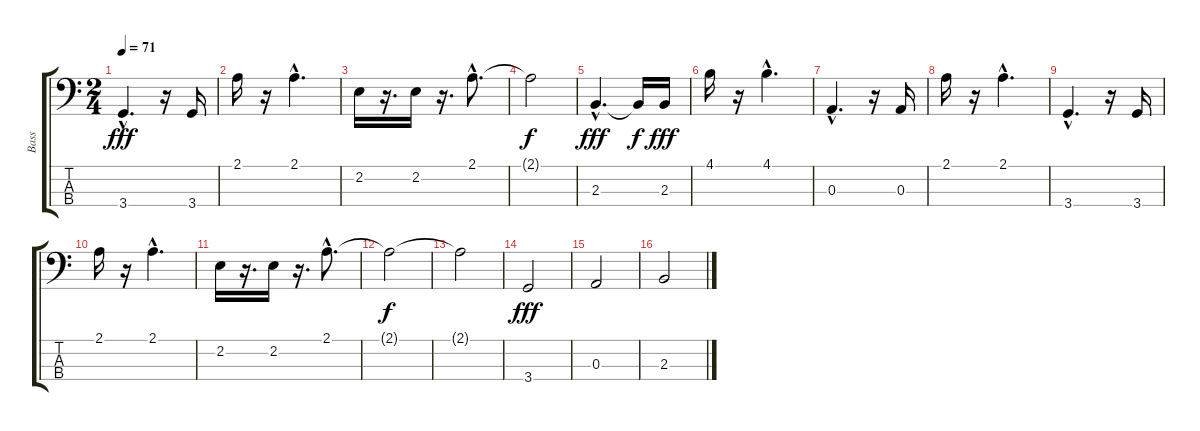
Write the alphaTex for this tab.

\track ("Bass" "Bass") {instrument electricbassfinger}
\staff {score tabs}
\tuning (G2 D2 A1 E1) {hide}
\ts (2 4)
\tempo 71
\clef f4
\ks c
3.4{hac}.4{d dy fff volume 14} r.16 3.4.16 |
2.1.16 r.16 2.1{hac}.4{d} |
2.2.16 r.16{d} 2.2.16 r.16{d} 2.1{hac}.8{d} |
2.1{t}.2{dy f} |
2.3{hac}.4{d dy fff} 2.3{t}.16{dy f} 2.3.16{dy fff} |
4.1.16{volume 14} r.16 4.1{hac}.4{d} |
0.3{hac}.4{d} r.16 0.3.16 |
2.1.16 r.16 2.1{hac}.4{d} |
3.4{hac}.4{d} r.16 3.4.16 |
2.1.16 r.16 2.1{hac}.4{d} |
2.2.16{volume 13} r.16{d} 2.2.16{volume 13} r.16{d} 2.1{hac}.8{d} |
2.1{t}.2{dy f} |
2.1{t}.2 |
3.4.2{dy fff} |
0.3.2 |
2.3.2
